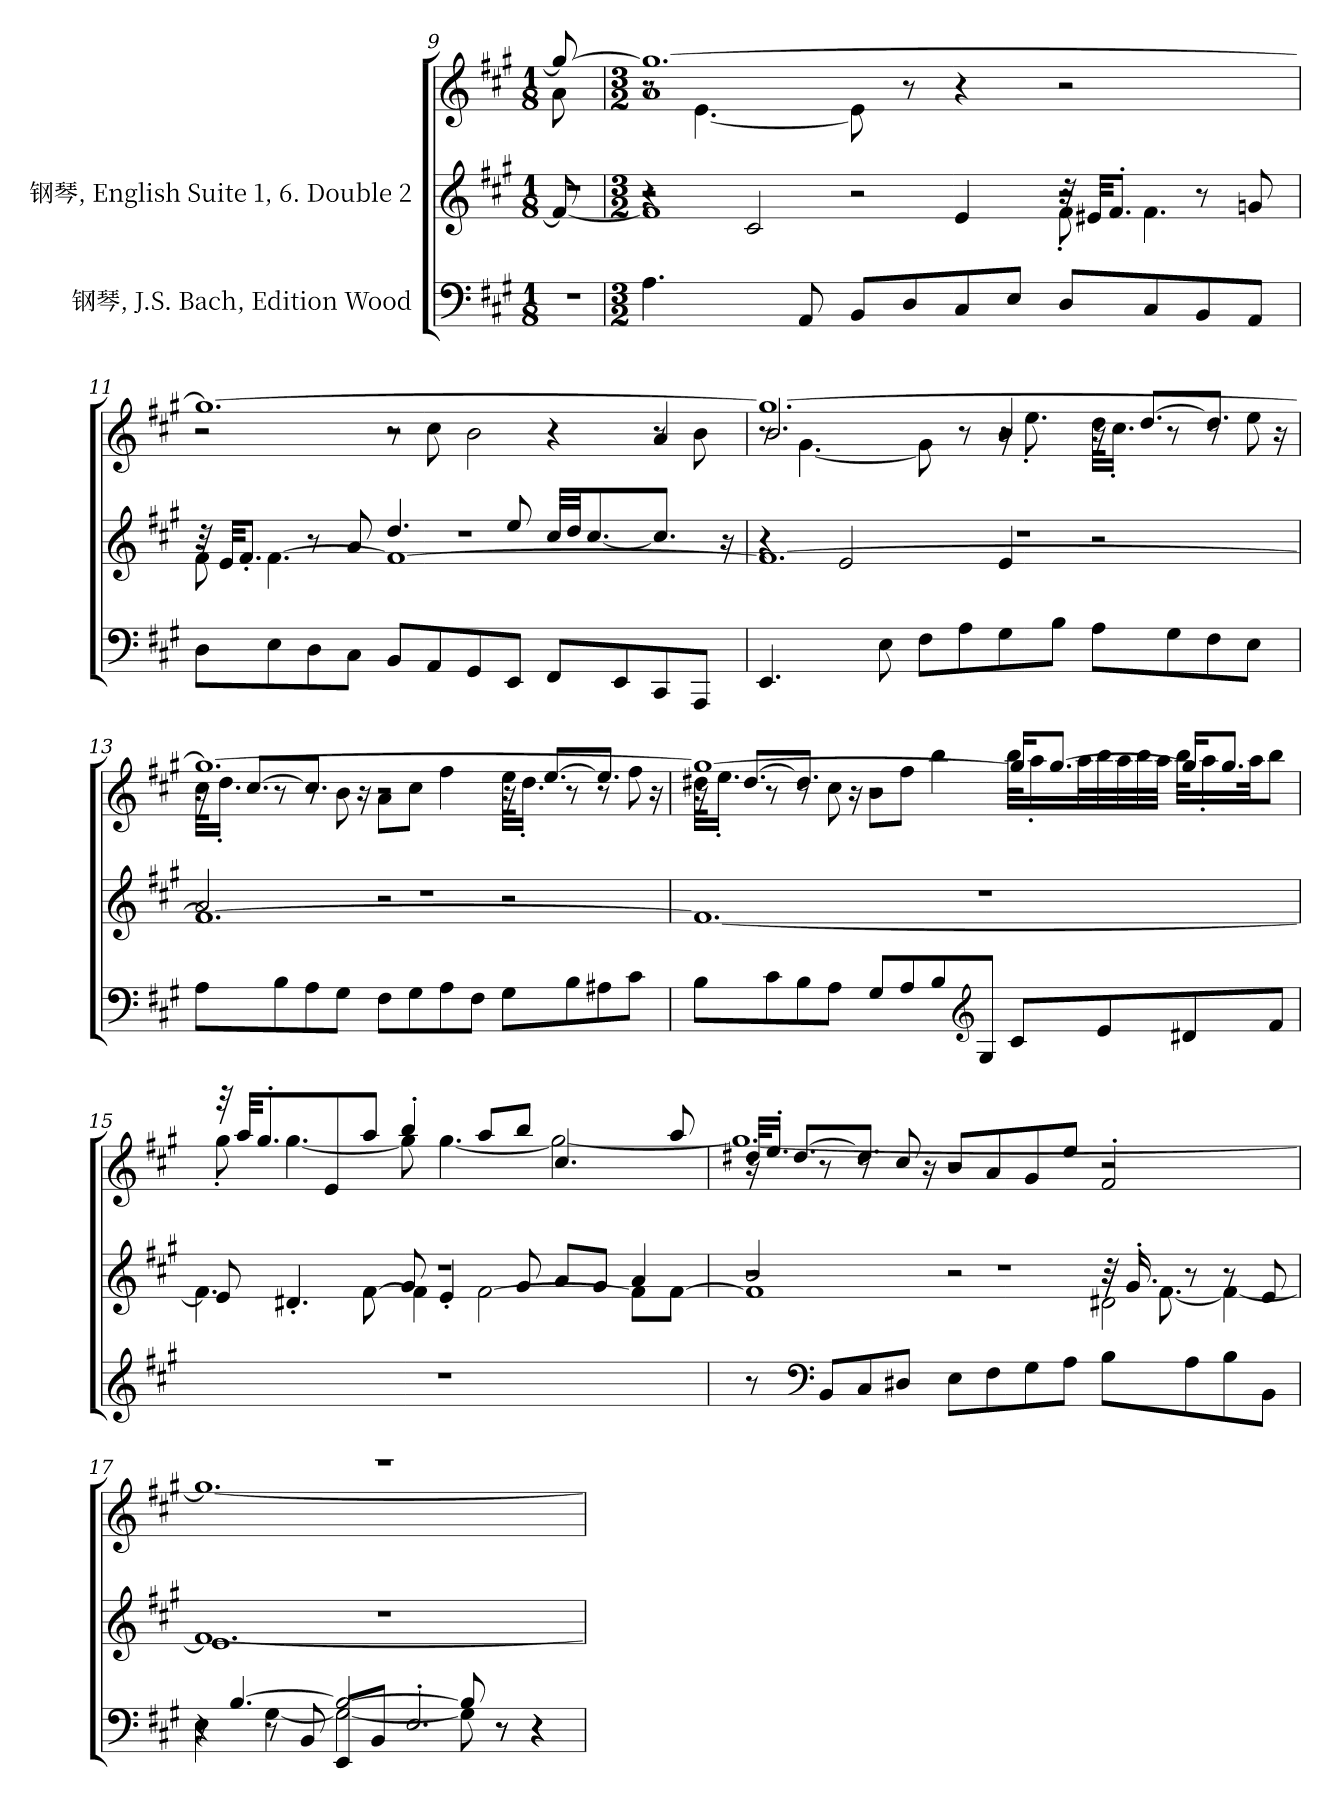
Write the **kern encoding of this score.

**kern	**kern	**kern
*part2	*part1	*part1
*staff3	*staff2	*staff1
*I"钢琴, J.S. Bach, Edition Wood	*I"钢琴, English Suite 1, 6. Double 2	*
*clefF4	*clefG2	*clefG2
*k[f#c#g#]	*k[f#c#g#]	*k[f#c#g#]
*M1/8	*M1/8	*M1/8
=9	=9	=9
*	*^	*^
8r	8r	8f#/_	8gg#/_	8a\
*	*v	*v	*	*
*	*	*v	*v
=10	=10	=10
*M3/2	*M3/2	*M3/2
*	*^	*^
*	*	*^	*	*^
4.A\	4r	2r	1f#]	1.gg#_	8r	1a'
.	.	.	.	.	[4.e\	.
.	2c#/	.	.	.	.	.
8AA/	.	.	.	.	.	.
8BB/L	.	2r	.	.	8e\]	.
8D/	.	.	.	.	8r	.
8C#/	4e/	.	.	.	4r	.
8E/J	.	.	.	.	.	.
8D/L	32r	8f#'\	2r	.	2r	2r
.	32e#X/KKL	.	.	.	.	.
.	8.f#'/J	.	.	.	.	.
8C#/	.	4.f#\	.	.	.	.
8BB/	8r	.	.	.	.	.
8AA/J	8gn/	.	.	.	.	.
!!LO:LB:g=z	!!	!!
=11	=11	=11	=11	=11	=11	=11
8D\L	1.r	32r	8f#'\	1.gg#_	2r	2r
.	.	32e/KKL	.	.	.	.
.	.	8.f#'/J	.	.	.	.
8E\	.	.	[4.f#\	.	.	.
8D\	.	8r	.	.	.	.
8C#\J	.	8a/	.	.	.	.
8BB/L	.	4.dd/	1f#_	.	8r	2r
8AA/	.	.	.	.	8cc#\	.
8GG#/	.	.	.	.	2b\	.
8EE/J	.	8ee/	.	.	.	.
8FF#/L	.	32cc#/LLL	.	.	.	4r
.	.	32dd/JJ	.	.	.	.
.	.	[8.cc#/	.	.	.	.
8EE/	.	.	.	.	.	.
8CC#/	.	8.cc#/J]	.	.	8r	4a/
8AAA/J	.	.	.	.	8b\	.
.	.	16r	.	.	.	.
=12	=12	=12	=12	=12	=12	=12
4.EE/	1.r	4r	1.f#_	1.gg#_	8r	2.b/
.	.	.	.	.	[4.g#\	.
.	.	2e/	.	.	.	.
8E\	.	.	.	.	.	.
8F#\L	.	.	.	.	8g#\]	.
8A\	.	.	.	.	8r	.
8G#\	.	4e/	.	.	16r	4b/
.	.	.	.	.	8.ee'\	.
8B\J	.	.	.	.	.	.
8A\L	.	2r	.	.	32dd\KLL	16r
.	.	.	.	.	16.cc#'\JJ	.
.	.	.	.	.	.	[8.dd/L
8G#\	.	.	.	.	8r	.
8F#\	.	.	.	.	8r	8.dd/J]
8E\J	.	.	.	.	8ee\	.
.	.	.	.	.	.	16r
!!LO:PB:g=z	!!	!!
=13	=13	=13	=13	=13	=13	=13
8A\L	1.r	2a/	1.f#_	1.gg#_	32cc#\KLL	16r
.	.	.	.	.	16.dd'\JJ	.
.	.	.	.	.	.	[8.cc#/L
8B\	.	.	.	.	8r	.
8A\	.	.	.	.	8r	8.cc#/J]
8G#\J	.	.	.	.	8b\	.
.	.	.	.	.	.	16r
8F#\L	.	2r	.	.	8a\L	2r
8G#\	.	.	.	.	8cc#\J	.
8A\	.	.	.	.	4ff#\	.
8F#\J	.	.	.	.	.	.
8G#\L	.	2r	.	.	32ee\KLL	16r
.	.	.	.	.	16.dd'\JJ	.
.	.	.	.	.	.	[8.ee/L
8B\	.	.	.	.	8r	.
8A#X\	.	.	.	.	8r	8.ee/J]
8c#\J	.	.	.	.	8ff#\	.
.	.	.	.	.	.	16r
*	*	*v	*v	*	*	*
!!LO:LB:g=z	!!	!!
=14	=14	=14	=14	=14	=14
8B\L	1.r	1.f#_	1gg#_	32dd#X\KLL	16r
.	.	.	.	16.ee'\JJ	.
.	.	.	.	.	[8.dd#/L
8c#\	.	.	.	8r	.
8B\	.	.	.	8r	8.dd#/J]
8A\J	.	.	.	8cc#\	.
.	.	.	.	.	16r
8G#/L	.	.	.	8b\L	2r
8A/	.	.	.	8ff#\J	.
8B/	.	.	.	4bb\	.
*clefG2	*	*	*	*	*
8G#/J	.	.	.	.	.
8c#/L	.	.	16gg#/KL]	32bb\KLL	2r
.	.	.	.	16aa'\	.
.	.	.	[8.gg#/J	.	.
.	.	.	.	32aa\L	.
8e/	.	.	.	32bb\	.
.	.	.	.	32aa\	.
.	.	.	.	32bb\	.
.	.	.	.	32aa\JJJ	.
8d#X/	.	.	16gg#/KL]	32bb\KLL	.
.	.	.	.	16aa'\	.
.	.	.	8.gg#/J	.	.
.	.	.	.	32aa\JK	.
8f#/J	.	.	.	8bb\J	.
*	*	*	*	*v	*v
!!LO:LB:g=z
=15	=15	=15	=15	=15
*	*	*^	*	*
1.r	1.r	8e/	4.f#\]	32r	8gg#'\
.	.	.	.	32aa/KKL	.
.	.	.	.	8.gg#'/	.
.	.	4.d#X'/	.	.	[4.gg#\
.	.	.	.	8e/	.
.	.	.	[8f#\	8aa/J	.
.	.	8g#/	4f#\]	4bb'/	8gg#\]
.	.	4e'/	.	.	[4.gg#\
.	.	.	[2f#\	8aa/L	.
.	.	8g#/	.	8bb/J	.
.	.	8a/L	.	4.cc#/	2gg#\_
.	.	8g#/J	.	.	.
.	.	4a'/	8f#\L]	.	.
.	.	.	[8f#\J	8aa/	.
!!LO:LB:g=z
=16	=16	=16	=16	=16	=16
*	*	*	*^	*	*^
8r	1.r	2r	2b/	1f#]	32dd#X/KLL	1.gg#_	16r
.	.	.	.	.	16.ee'/JJ	.	.
.	.	.	.	.	.	.	[8.dd#/L
*clefF4	*	*	*	*	*	*	*
8BB/L	.	.	.	.	8r	.	.
8C#/	.	.	.	.	8r	.	8.dd#/J]
8D#X/J	.	.	.	.	8cc#/	.	.
.	.	.	.	.	.	.	16r
8E\L	.	2r	2r	.	8b/L	.	2r
8F#\	.	.	.	.	8a/	.	.
8G#\	.	.	.	.	8g#/	.	.
8A\J	.	.	.	.	8ee/J	.	.
8B\L	.	16r	32r	2d#X\	2f#'/	.	2r
.	.	.	16.g#'/	.	.	.	.
.	.	[8.f#\	.	.	.	.	.
8A\	.	.	8r	.	.	.	.
8B\	.	4f#\_	8r	.	.	.	.
8BB\J	.	.	8e/	.	.	.	.
*	*	*	*v	*v	*	*	*
*	*	*	*	*	*v	*v
=17	=17	=17	=17	=17	=17
*^	*	*	*	*	*
*	*^	*	*	*	*	*
8r	4E\	4r	1.r	1.f#_	1.e	1.r	1.gg#_
[4.B/	.	.	.	.	.	.	.
.	[4G#\	8r	.	.	.	.	.
.	.	8BB/	.	.	.	.	.
2B/_	2G#\_	8EE/L	.	.	.	.	.
.	.	8BB/J	.	.	.	.	.
.	.	2.E'/	.	.	.	.	.
8B/]	8G#\]	.	.	.	.	.	.
8r	8r	.	.	.	.	.	.
4r	4r	.	.	.	.	.	.
*v	*v	*v	*	*	*	*	*
*	*v	*v	*v	*	*
*	*	*v	*v
=	=	=
*-	*-	*-
